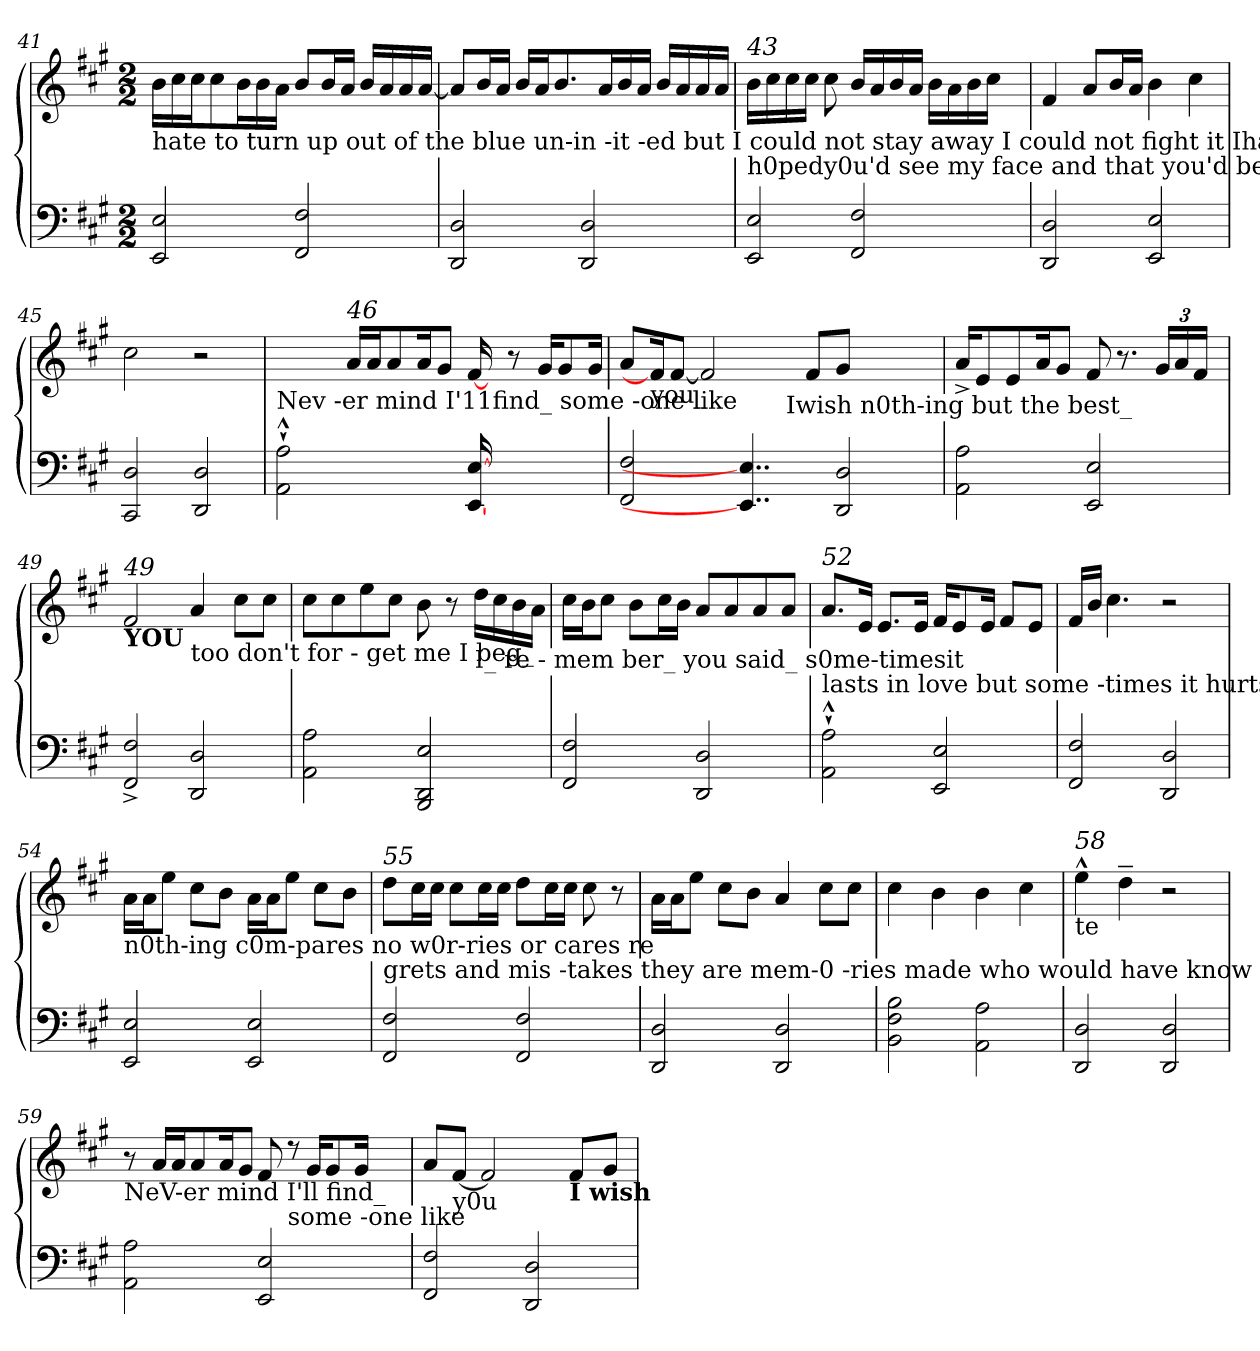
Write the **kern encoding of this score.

**kern	**kern
*part1	*part1
*staff2	*staff1
!!LO:PB:g=z
*clefF4	*clefG2
*k[f#c#g#]	*k[f#c#g#]
*M2/2	*M2/2
=41	=41
!	!LO:TX:b:t=hate to turn up out of the blue un-in -it -ed but I could not stay away I could not fight it Ihad
2EE/ 2E/	16b\LL
.	16cc#\
.	16cc#\J
.	8cc#\
.	16b\L
.	16b\
.	16a\JJ
2FF#/ 2F#/	8b/L
.	16b/L
.	16a/JJ
.	16b/LL
.	16a/
.	16a/
.	[16a/JJ
=42	=42
2DD/ 2D/	8a/L]
.	16b/L
.	16a/JJ
.	16b/LL
.	16a/J
.	8.b/
2DD/ 2D/	.
.	16a/L
.	16b/
.	16a/JJ
.	16b/LL
.	16a/
.	16a/
.	16a/JJ
!!LO:LB:g=z
=43	=43
*^	*
!	!	!LO:TX:a:i:t=43
!	!	!LO:TX:b:t=h0pedy0u'd see my face and that you'd be re-min -ded that for me it is not 0 - Ver
4.ryy	2EE/ 2E/	16b\LL
.	.	16cc#\
.	.	16cc#\
.	.	16cc#\JJ
.	.	8cc#\
2FF#/ 2F#/	.	16b/LL
.	.	16a/
.	2ryy	16b/
.	.	16a/JJ
.	.	16b\LL
.	.	16a\
.	.	16b\
.	.	16cc#\JJ
8ryy	.	8ryy
*v	*v	*
=44	=44
2DD/ 2D/	4f#/
.	8a/L
.	16b/L
.	16a/JJ
2EE/ 2E/	4b\
.	4cc#\
=45	=45
2CC#/ 2D/	2cc#\
2DD/ 2D/	2r
!!LO:LB:g=z
=46	=46
*^	*
!LO:TX:a:t=Nev -er mind I'11find_ some -one like	!	!
!	!LO:N:vis=1	!
2AA\^^` 2A\^^`	2...ryy	2ryy
!	!	!LO:TX:a:i:t=46
4..ryy	.	16a/LL
.	.	16a/J
.	.	8a/
.	.	16a/K
.	.	8g#/J
2ryy	[16EE/ [16E/	[16f#/
.	4..ryy	16ryy
.	.	8r
.	.	16g#/KL
.	.	8g#/
.	.	16g#/Jk
*v	*v	*
=47	=47
*	*^
2FF#/ 2F#/	8a/L	2.ryy
!	!LO:TX:b:t=you_	!
.	16f#/]	.
.	[8f#/J	.
.	2f#/]	.
4..EE/] 4..E/]	.	.
!	!	!LO:TX:b:t=Iwish n0th-ing but the best_
.	.	2ryy
.	8f#/L	.
2DD/ 2D/	8g#/J	.
.	4.ryy	.
.	.	8.ryy
*	*v	*v
=48	=48
2AA\ 2A\	16a^/KL
.	8e/
.	8e/
.	16a/K
.	8g#/J
2EE/ 2E/	8f#/
.	8.r
*	*Xbrackettup
.	24g#/LL
.	24a/
.	24f#/JJ
.	16ryy
!!LO:LB:g=z
=49	=49
!	!LO:TX:a:i:t=49
!	!LO:TX:b:B:t=YOU
2FF#/^ 2F#/^	2f#/
!	!LO:TX:b:t=too don't for - get me I beg_
2DD/ 2D/	4a/
.	8cc#\L
.	8cc#\J
=50	=50
2AA\ 2A\	8cc#\L
.	8cc#\
.	8ee\
.	8cc#\J
2BBB/ 2DD/ 2E/	8b\
.	8r
!	!LO:TX:b:t=I_ re - mem ber_ you said_ s0me-timesit
.	16dd\LL
.	16cc#\
.	16b\
.	16a\JJ
=51	=51
2FF#/ 2F#/	16cc#\LL
.	16b\J
.	8cc#\J
.	8b\L
.	16cc#\L
.	16b\JJ
2DD/ 2D/	8a/L
.	8a/
.	8a/
.	8a/J
!!LO:LB:g=z
=52	=52
!	!LO:TX:a:i:t=52
!	!LO:TX:b:t=lasts in love but some -times it hurts in- stead
2AA\^^` 2A\^^`	8.a/L
.	16e/Jk
.	8.e/L
.	16e/Jk
2EE/ 2E/	16f#/KL
.	8e/
.	16e/Jk
.	8f#/L
.	8e/J
=53	=53
2FF#/ 2F#/	16f#/LL
.	16b/JJ
.	4.cc#\
2DD/ 2D/	2r
=54	=54
!	!LO:TX:b:t=n0th-ing c0m-pares no w0r-ries or cares re
2EE/ 2E/	16a\LL
.	16a\J
.	8ee\J
.	8cc#\L
.	8b\J
2EE/ 2E/	16a\LL
.	16a\J
.	8ee\J
.	8cc#\L
.	8b\J
!!LO:PB:g=z
=55	=55
!	!LO:TX:a:i:t=55
!	!LO:TX:b:t=grets and mis -takes they are mem-0 -ries made who would have know how bit-ter sweet this would
2FF#/ 2F#/	8dd\L
.	16cc#\L
.	16cc#\JJ
.	8cc#\L
.	16cc#\L
.	16cc#\JJ
2FF#/ 2F#/	8dd\L
.	16cc#\L
.	16cc#\JJ
.	8cc#\
.	8r
=56	=56
2DD/ 2D/	16a\LL
.	16a\J
.	8ee\J
.	8cc#\L
.	8b\J
2DD/ 2D/	4a/
.	8cc#\L
.	8cc#\J
=57	=57
2BB\ 2F#\ 2B\	4cc#\
.	4b\
2AA\ 2A\	4b\
.	4cc#\
!!LO:LB:g=z
=58	=58
!	!LO:TX:a:i:t=58
!	!LO:TX:b:t=te
2DD/ 2D/	4ee^^\
.	4dd~\
2DD/ 2D/	2r
=59	=59
*	*^
!	!LO:TX:b:t=NeV-er mind I'll find_	!
2AA\ 2A\	8r	2ryy
.	16a/LL	.
.	16a/J	.
.	8a/	.
.	16a/K	.
.	8g#/J	.
2EE/ 2E/	.	8f#/
!	!LO:TX:b:t=some -one like	!
.	8r	.
.	.	16g#/KL
.	4ryy	8g#/
.	.	16g#/Jk
.	.	8ryy
.	16ryy	.
*	*v	*v
=60	=60
2FF#/ 2F#/	8a/L
!	!LO:TX:b:t=y0u
.	[8f#/J
.	2f#/]
2DD/ 2D/	.
!	!LO:TX:b:B:t=I wish
.	8f#/L
.	8g#/J
=	=
*-	*-
